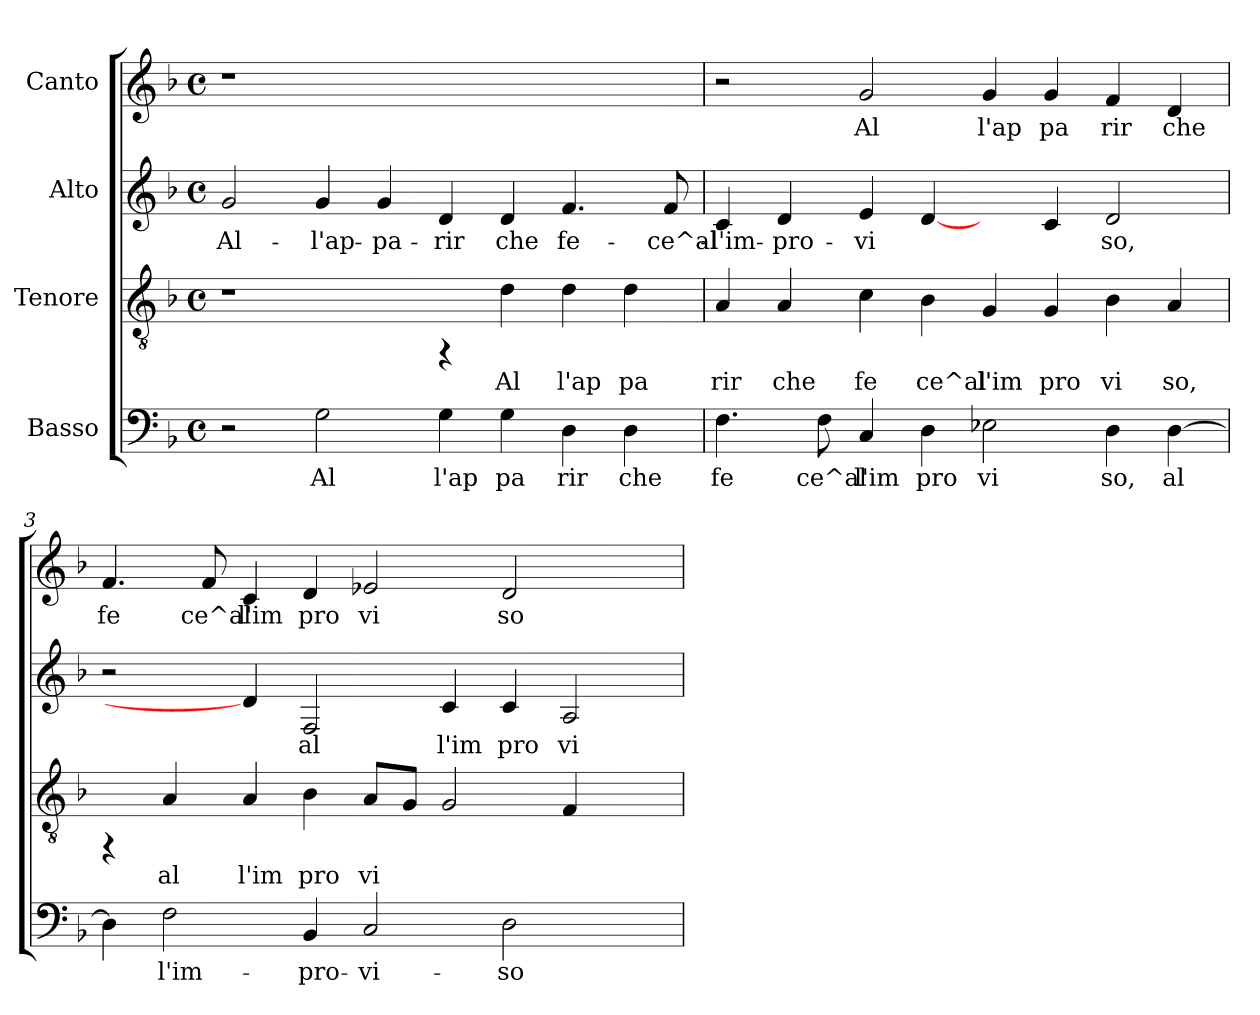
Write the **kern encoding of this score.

**kern	**text	**kern	**text	**kern	**text	**kern	**text
*part4	*part4	*part3	*part3	*part2	*part2	*part1	*part1
*staff4	*staff4	*staff3	*staff3	*staff2	*staff2	*staff1	*staff1
*I"Basso	*	*I"Tenore	*	*I"Alto	*	*I"Canto	*
!!LO:PB:g=z
*stria5	*	*stria5	*	*stria5	*	*stria5	*
*clefF4	*	*clefGv2	*	*clefG2	*	*clefG2	*
*k[b-]	*	*k[b-]	*	*k[b-]	*	*k[b-]	*
*F:	*	*F:	*	*F:	*	*F:	*
*M4/4	*	*M4/4	*	*M4/4	*	*M4/4	*
*met(c)	*	*met(c)	*	*met(c)	*	*met(c)	*
=1	=1	=1	=1	=1	=1	=1	=1
!	!	!	!	!	!LO:LY:b:cj	!	!
2r	.	1r	.	2g/	Al-	1r	.
!	!LO:LY:b:cj	!	!	!	!LO:LY:b:cj	!	!
2G\	Al	.	.	4g/	-l'ap-	.	.
!	!	!	!	!	!LO:LY:b:cj	!	!
.	.	.	.	4g/	-pa-	.	.
!	!LO:LY:b:cj	!	!	!	!LO:LY:b:cj	!	!
4G\	l'ap	4rFF	.	4d/	-rir	1ryy	.
!	!LO:LY:b:cj	!	!LO:LY:b:cj	!	!LO:LY:b:cj	!	!
4G\	pa	4d\	Al	4d/	che	.	.
!	!LO:LY:b:cj	!	!LO:LY:b:cj	!	!LO:LY:b:cj	!	!
4D\	rir	4d\	l'ap	4.f/	fe-	.	.
!	!LO:LY:b:cj	!	!LO:LY:b:cj	!	!	!	!
4D\	che	4d\	pa	.	.	.	.
!	!	!	!	!	!LO:LY:b:cj	!	!
.	.	.	.	8f/	-ce^al-	.	.
=2	=2	=2	=2	=2	=2	=2	=2
!	!LO:LY:b:cj	!	!LO:LY:b:cj	!	!LO:LY:b:cj	!	!
4.F\	fe	4A/	rir	4c/	-l'im-	2r	.
!	!	!	!LO:LY:b:cj	!	!LO:LY:b:cj	!	!
.	.	4A/	che	4d/	-pro-	.	.
!	!LO:LY:b:cj	!	!	!	!	!	!
8F\	ce^al	.	.	.	.	.	.
!	!LO:LY:b:cj	!	!LO:LY:b:cj	!	!LO:LY:b:cj	!	!LO:LY:b:cj
4C/	l'im	4c\	fe	4e/	-vi-	2g/	Al
!	!LO:LY:b:cj	!	!LO:LY:b:cj	!	!LO:LY:b:cj	!	!
4D\	pro	4B-\	ce^al	[4d/	--	.	.
!	!LO:LY:b:cj	!	!LO:LY:b:cj	!	!	!	!LO:LY:b:cj
2E-X\	vi	4G/	l'im	4ryy	.	4g/	l'ap
!	!	!	!LO:LY:b:cj	!	!LO:LY:b:cj	!	!LO:LY:b:cj
.	.	4G/	pro	4c/	--	4g/	pa
!	!LO:LY:b:cj	!	!LO:LY:b:cj	!	!LO:LY:b:cj	!	!LO:LY:b:cj
4D\	so,	4B-\	vi	2d/	-so,	4f/	rir
!	!LO:LY:b:cj	!	!LO:LY:b:cj	!	!	!	!LO:LY:b:cj
[<4D\	al	4A/	so,	.	.	4d/	che
!!LO:LB:g=z
=3	=3	=3	=3	=3	=3	=3	=3
!	!LO:LY:b:cj	!	!	!	!	!	!LO:LY:b:cj
4D\]	.	4rFF	.	2r	.	4.f/	fe
!	!LO:LY:b:cj	!	!LO:LY:b:cj	!	!	!	!
2F\	l'im-	4A/	al	.	.	.	.
!	!	!	!	!	!	!	!LO:LY:b:cj
.	.	.	.	.	.	8f/	ce^al
!	!	!	!LO:LY:b:cj	!	!	!	!LO:LY:b:cj
.	.	4A/	l'im	4d/]	.	4c/	l'im
!	!LO:LY:b:cj	!	!LO:LY:b:cj	!	!LO:LY:b:cj	!	!LO:LY:b:cj
4BB-/	-pro-	4B-\	pro	2F/	al	4d/	pro
!	!LO:LY:b:cj	!	!LO:LY:b:cj	!	!	!	!LO:LY:b:cj
2C/	-vi-	8A/L	vi	.	.	2e-X/	vi
!	!	!	!LO:LY:b:cj	!	!	!	!
.	.	8G/J	.	.	.	.	.
!	!	!	!LO:LY:b:cj	!	!LO:LY:b:cj	!	!
.	.	2G/	.	4c/	l'im	.	.
!	!LO:LY:b:cj	!	!	!	!LO:LY:b:cj	!	!LO:LY:b:cj
2D\	-so	.	.	4c/	pro	2d/	so
!	!	!	!LO:LY:b:cj	!	!LO:LY:b:cj	!	!
.	.	4F/	.	2A/	vi	.	.
4ryy	.	4ryy	.	.	.	4ryy	.
=	=	=	=	=	=	=	=
*-	*-	*-	*-	*-	*-	*-	*-
